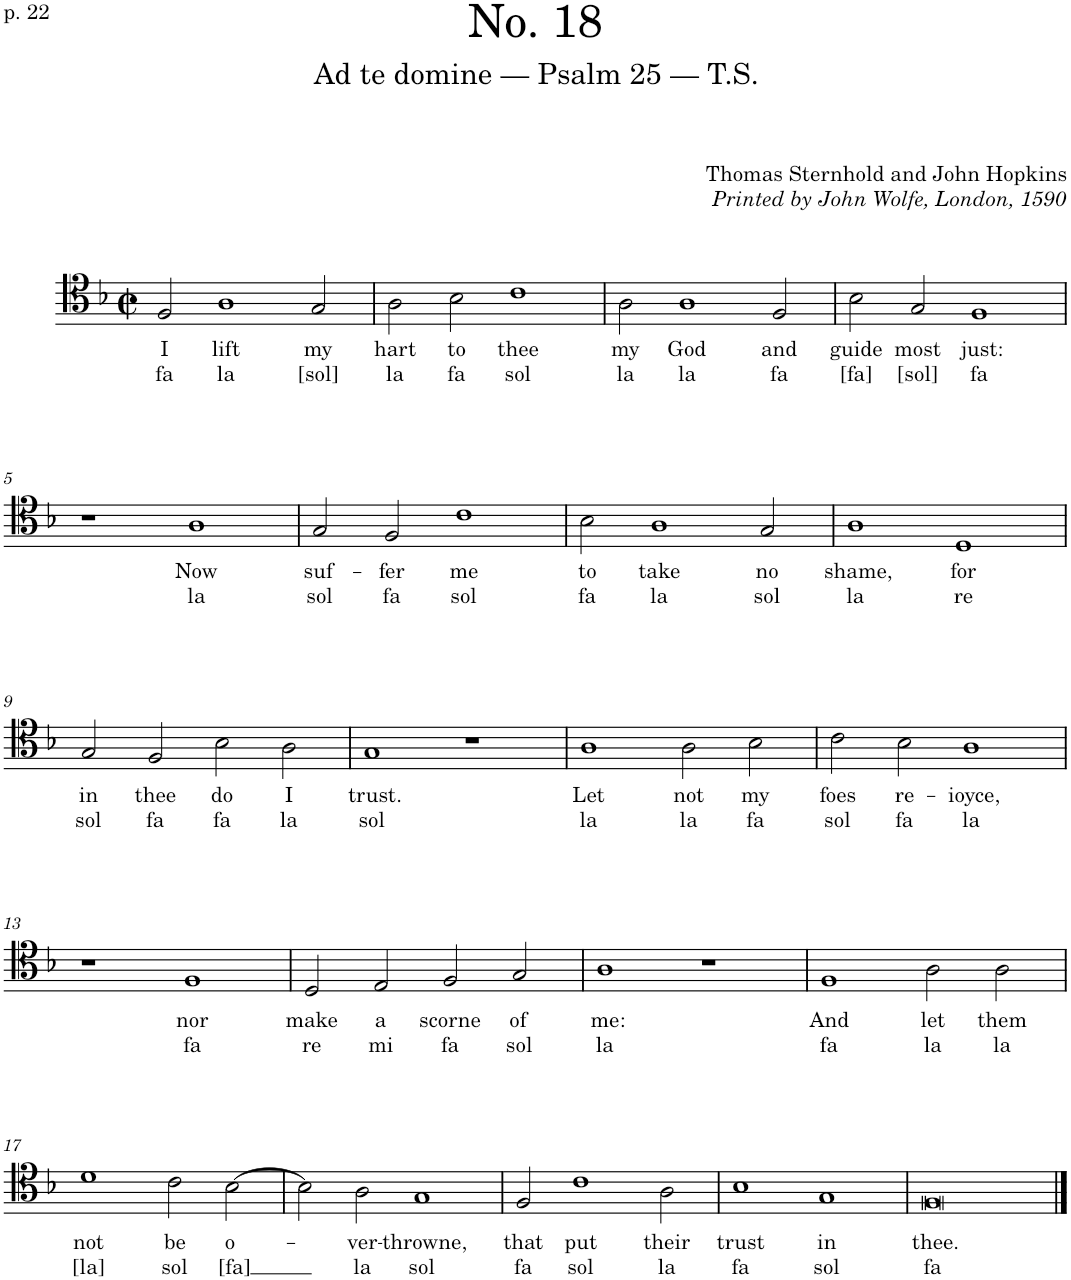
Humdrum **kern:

**kern	**text	**text
*part1	*part1	*part1
*staff1	*staff1	*staff1
*I"Voice	*	*
*I'Vo.	*	*
*clefC4	*	*
*k[b-]	*	*
*M4/2	*	*
*met(c|)	*	*
=1	=1	=1
!	!LO:LY:b	!LO:LY:b
2F/	I	fa
!	!LO:LY:b	!LO:LY:b
1A	lift	la
!	!LO:LY:b	!LO:LY:b
2G/	my	[sol]
=2	=2	=2
!	!LO:LY:b	!LO:LY:b
2A\	hart	la
!	!LO:LY:b	!LO:LY:b
2B-\	to	fa
!	!LO:LY:b	!LO:LY:b
1c	thee	sol
=3	=3	=3
!	!LO:LY:b	!LO:LY:b
2A\	my	la
!	!LO:LY:b	!LO:LY:b
1A	God	la
!	!LO:LY:b	!LO:LY:b
2F/	and	fa
=4	=4	=4
!	!LO:LY:b	!LO:LY:b
2B-\	guide	[fa]
!	!LO:LY:b	!LO:LY:b
2G/	most	[sol]
!	!LO:LY:b	!LO:LY:b
1F	just:	fa
!!LO:LB:g=z
=5	=5	=5
1r	.	.
!	!LO:LY:b	!LO:LY:b
1A	Now	la
=6	=6	=6
!	!LO:LY:b	!LO:LY:b
2G/	suf-	sol
!	!LO:LY:b	!LO:LY:b
2F/	-fer	fa
!	!LO:LY:b	!LO:LY:b
1c	me	sol
=7	=7	=7
!	!LO:LY:b	!LO:LY:b
2B-\	to	fa
!	!LO:LY:b	!LO:LY:b
1A	take	la
!	!LO:LY:b	!LO:LY:b
2G/	no	sol
=8	=8	=8
!	!LO:LY:b	!LO:LY:b
1A	shame,	la
!	!LO:LY:b	!LO:LY:b
1D	for	re
!!LO:LB:g=z
=9	=9	=9
!	!LO:LY:b	!LO:LY:b
2G/	in	sol
!	!LO:LY:b	!LO:LY:b
2F/	thee	fa
!	!LO:LY:b	!LO:LY:b
2B-\	do	fa
!	!LO:LY:b	!LO:LY:b
2A\	I	la
=10	=10	=10
!	!LO:LY:b	!LO:LY:b
1G	trust.	sol
1r	.	.
=11	=11	=11
!	!LO:LY:b	!LO:LY:b
1A	Let	la
!	!LO:LY:b	!LO:LY:b
2A\	not	la
!	!LO:LY:b	!LO:LY:b
2B-\	my	fa
=12	=12	=12
!	!LO:LY:b	!LO:LY:b
2c\	foes	sol
!	!LO:LY:b	!LO:LY:b
2B-\	re-	fa
!	!LO:LY:b	!LO:LY:b
1A	-ioyce,	la
!!LO:LB:g=z
=13	=13	=13
1r	.	.
!	!LO:LY:b	!LO:LY:b
1F	nor	fa
=14	=14	=14
!	!LO:LY:b	!LO:LY:b
2D/	make	re
!	!LO:LY:b	!LO:LY:b
2E/	a	mi
!	!LO:LY:b	!LO:LY:b
2F/	scorne	fa
!	!LO:LY:b	!LO:LY:b
2G/	of	sol
=15	=15	=15
!	!LO:LY:b	!LO:LY:b
1A	me:	la
1r	.	.
=16	=16	=16
!	!LO:LY:b	!LO:LY:b
1F	And	fa
!	!LO:LY:b	!LO:LY:b
2A\	let	la
!	!LO:LY:b	!LO:LY:b
2A\	them	la
!!LO:LB:g=z
=17	=17	=17
!	!LO:LY:b	!LO:LY:b
1d	not	[la]
!	!LO:LY:b	!LO:LY:b
2c\	be	sol
!	!LO:LY:b	!LO:LY:b
[2B-\	o-	[fa]
=18	=18	=18
2B-\]	.	.
!	!LO:LY:b	!LO:LY:b
2A\	-ver-	la
!	!LO:LY:b	!LO:LY:b
1G	-throwne,	sol
=19	=19	=19
!	!LO:LY:b	!LO:LY:b
2F/	that	fa
!	!LO:LY:b	!LO:LY:b
1c	put	sol
!	!LO:LY:b	!LO:LY:b
2A\	their	la
=20	=20	=20
!	!LO:LY:b	!LO:LY:b
1B-	trust	fa
!	!LO:LY:b	!LO:LY:b
1G	in	sol
=21	=21	=21
!	!LO:LY:b	!LO:LY:b
0F	thee.	fa
==	==	==
*-	*-	*-
